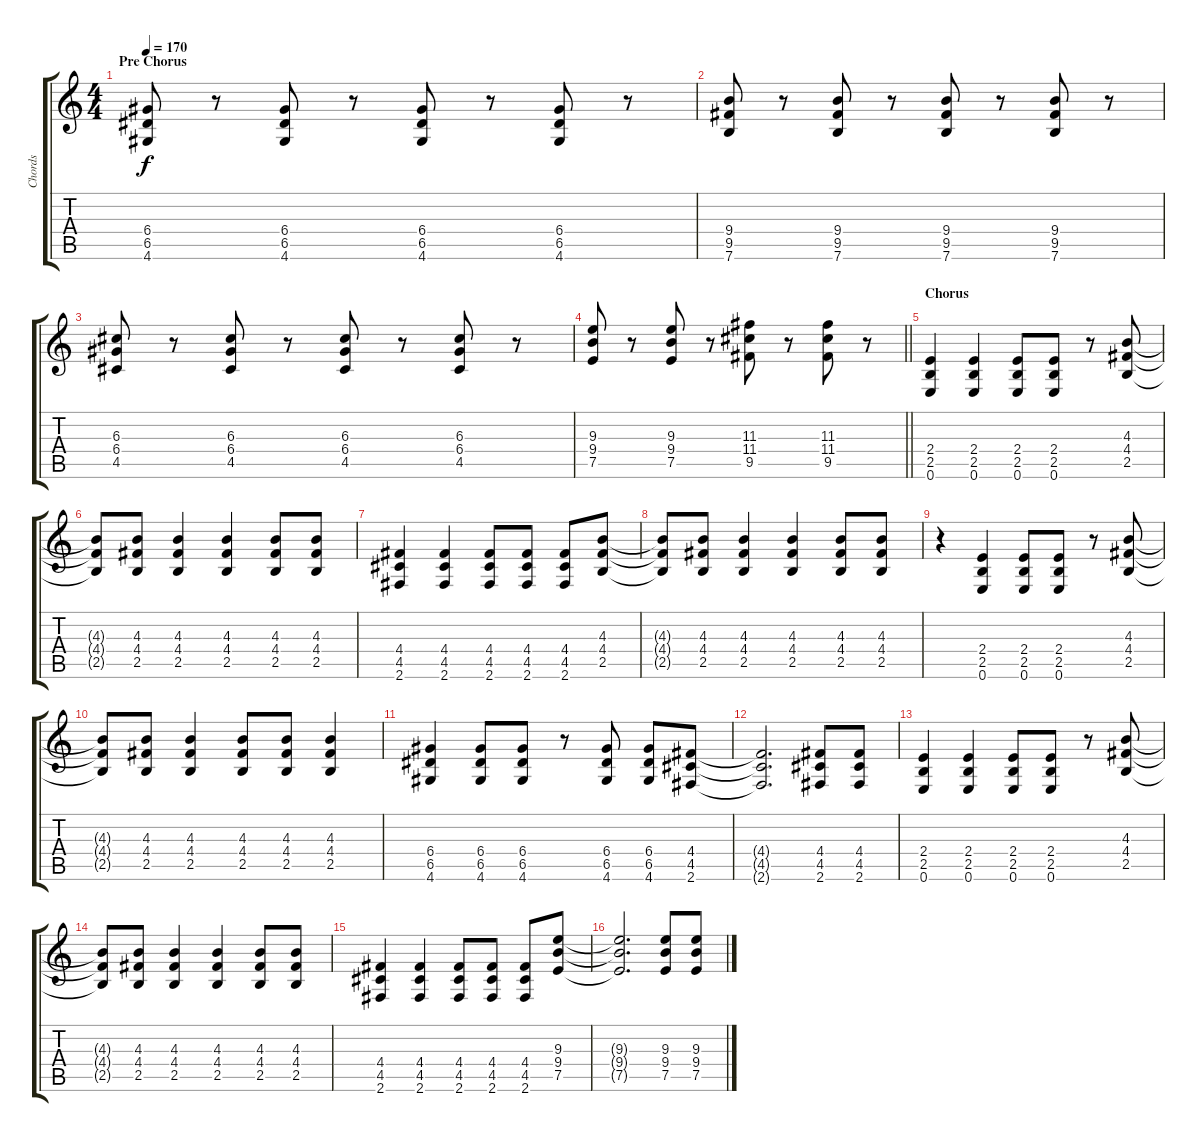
\track ("Chords" "Chords") {instrument distortionguitar}
\staff {score tabs}
\tuning (E4 B3 G3 D3 A2 E2) {hide}
\ts (4 4)
\section ("" "Pre Chorus")
\tempo 170
\clef g2
\ks c
(6.4 6.5 4.6).8{dy f} r.8 (6.4 6.5 4.6).8 r.8 (6.4 6.5 4.6).8 r.8 (6.4 6.5 4.6).8 r.8 |
(9.4 9.5 7.6).8 r.8 (9.4 9.5 7.6).8 r.8 (9.4 9.5 7.6).8 r.8 (9.4 9.5 7.6).8 r.8 |
(6.3 6.4 4.5).8 r.8 (6.3 6.4 4.5).8 r.8 (6.3 6.4 4.5).8 r.8 (6.3 6.4 4.5).8 r.8 |
\barLineRight lightlight
(9.3 9.4 7.5).8 r.8 (9.3 9.4 7.5).8 r.8 (11.3 11.4 9.5).8 r.8 (11.3 11.4 9.5).8 r.8 |
\section ("" "Chorus")
(2.4 2.5 0.6).4 (2.4 2.5 0.6).4 (2.4 2.5 0.6).8 (2.4 2.5 0.6).8 r.8 (4.3 4.4 2.5).8 |
(4.3{t} 4.4{t} 2.5{t}).8 (4.3 4.4 2.5).8 (4.3 4.4 2.5).4 (4.3 4.4 2.5).4 (4.3 4.4 2.5).8 (4.3 4.4 2.5).8 |
(4.4 4.5 2.6).4 (4.4 4.5 2.6).4 (4.4 4.5 2.6).8 (4.4 4.5 2.6).8 (4.4 4.5 2.6).8 (4.3 4.4 2.5).8 |
(4.3{t} 4.4{t} 2.5{t}).8 (4.3 4.4 2.5).8 (4.3 4.4 2.5).4 (4.3 4.4 2.5).4 (4.3 4.4 2.5).8 (4.3 4.4 2.5).8 |
r.4 (2.4 2.5 0.6).4 (2.4 2.5 0.6).8 (2.4 2.5 0.6).8 r.8 (4.3 4.4 2.5).8 |
(4.3{t} 4.4{t} 2.5{t}).8 (4.3 4.4 2.5).8 (4.3 4.4 2.5).4 (4.3 4.4 2.5).8 (4.3 4.4 2.5).8 (4.3 4.4 2.5).4 |
(6.4 6.5 4.6).4 (6.4 6.5 4.6).8 (6.4 6.5 4.6).8 r.8 (6.4 6.5 4.6).8 (6.4 6.5 4.6).8 (4.4 4.5 2.6).8 |
(4.4{t} 4.5{t} 2.6{t}).2{d} (4.4 4.5 2.6).8 (4.4 4.5 2.6).8 |
(2.4 2.5 0.6).4 (2.4 2.5 0.6).4 (2.4 2.5 0.6).8 (2.4 2.5 0.6).8 r.8 (4.3 4.4 2.5).8 |
(4.3{t} 4.4{t} 2.5{t}).8 (4.3 4.4 2.5).8 (4.3 4.4 2.5).4 (4.3 4.4 2.5).4 (4.3 4.4 2.5).8 (4.3 4.4 2.5).8 |
(4.4 4.5 2.6).4 (4.4 4.5 2.6).4 (4.4 4.5 2.6).8 (4.4 4.5 2.6).8 (4.4 4.5 2.6).8 (9.3 9.4 7.5).8 |
(9.3{t} 9.4{t} 7.5{t}).2{d} (9.3 9.4 7.5).8 (9.3 9.4 7.5).8
